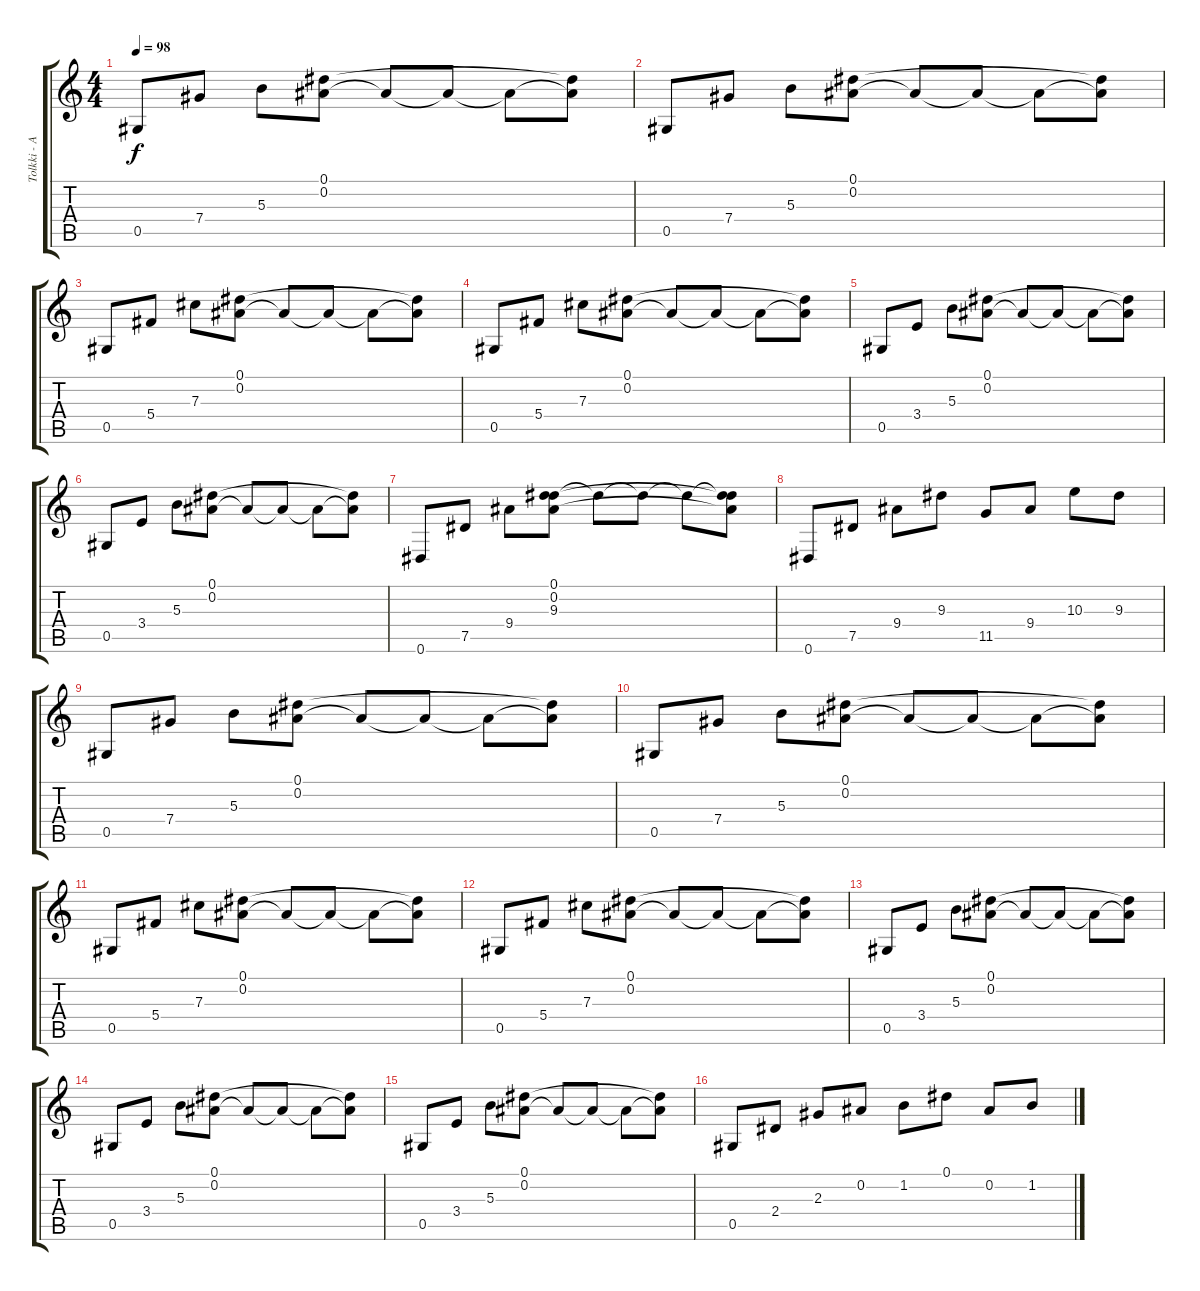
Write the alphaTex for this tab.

\track ("Tolkki - Acoustic Guitar" "Tolkki - A") {instrument acousticguitarnylon}
\staff {score tabs}
\tuning (Eb4 Bb3 Gb3 Db3 Ab2 Eb2) {hide}
\ts (4 4)
\tempo 98
\clef g2
\ks c
0.5.8{dy f} 7.4.8 5.3.8 (0.1 0.2).8 0.2{t}.8 0.2{t}.8 0.2{t}.8 (0.1{t} 0.2{t}).8 |
0.5.8 7.4.8 5.3.8 (0.1 0.2).8 0.2{t}.8 0.2{t}.8 0.2{t}.8 (0.1{t} 0.2{t}).8 |
0.5.8 5.4.8 7.3.8 (0.1 0.2).8 0.2{t}.8 0.2{t}.8 0.2{t}.8 (0.1{t} 0.2{t}).8 |
0.5.8 5.4.8 7.3.8 (0.1 0.2).8 0.2{t}.8 0.2{t}.8 0.2{t}.8 (0.1{t} 0.2{t}).8 |
0.5.8 3.4.8 5.3.8 (0.1 0.2).8 0.2{t}.8 0.2{t}.8 0.2{t}.8 (0.1{t} 0.2{t}).8 |
0.5.8 3.4.8 5.3.8 (0.1 0.2).8 0.2{t}.8 0.2{t}.8 0.2{t}.8 (0.1{t} 0.2{t}).8 |
0.6.8 7.5.8 9.4.8 (0.1 0.2 9.3).8 9.3{t}.8 9.3{t}.8 9.3{t}.8 (0.1{t} 0.2{t} 9.3{t}).8 |
0.6.8 7.5.8 9.4.8 9.3.8 11.5.8 9.4.8 10.3.8 9.3.8 |
0.5.8 7.4.8 5.3.8 (0.1 0.2).8 0.2{t}.8 0.2{t}.8 0.2{t}.8 (0.1{t} 0.2{t}).8 |
0.5.8 7.4.8 5.3.8 (0.1 0.2).8 0.2{t}.8 0.2{t}.8 0.2{t}.8 (0.1{t} 0.2{t}).8 |
0.5.8 5.4.8 7.3.8 (0.1 0.2).8 0.2{t}.8 0.2{t}.8 0.2{t}.8 (0.1{t} 0.2{t}).8 |
0.5.8 5.4.8 7.3.8 (0.1 0.2).8 0.2{t}.8 0.2{t}.8 0.2{t}.8 (0.1{t} 0.2{t}).8 |
0.5.8 3.4.8 5.3.8 (0.1 0.2).8 0.2{t}.8 0.2{t}.8 0.2{t}.8 (0.1{t} 0.2{t}).8 |
0.5.8 3.4.8 5.3.8 (0.1 0.2).8 0.2{t}.8 0.2{t}.8 0.2{t}.8 (0.1{t} 0.2{t}).8 |
0.5.8 3.4.8 5.3.8 (0.1 0.2).8 0.2{t}.8 0.2{t}.8 0.2{t}.8 (0.1{t} 0.2{t}).8 |
0.5.8 2.4.8 2.3.8 0.2.8 1.2.8 0.1.8 0.2.8 1.2.8
